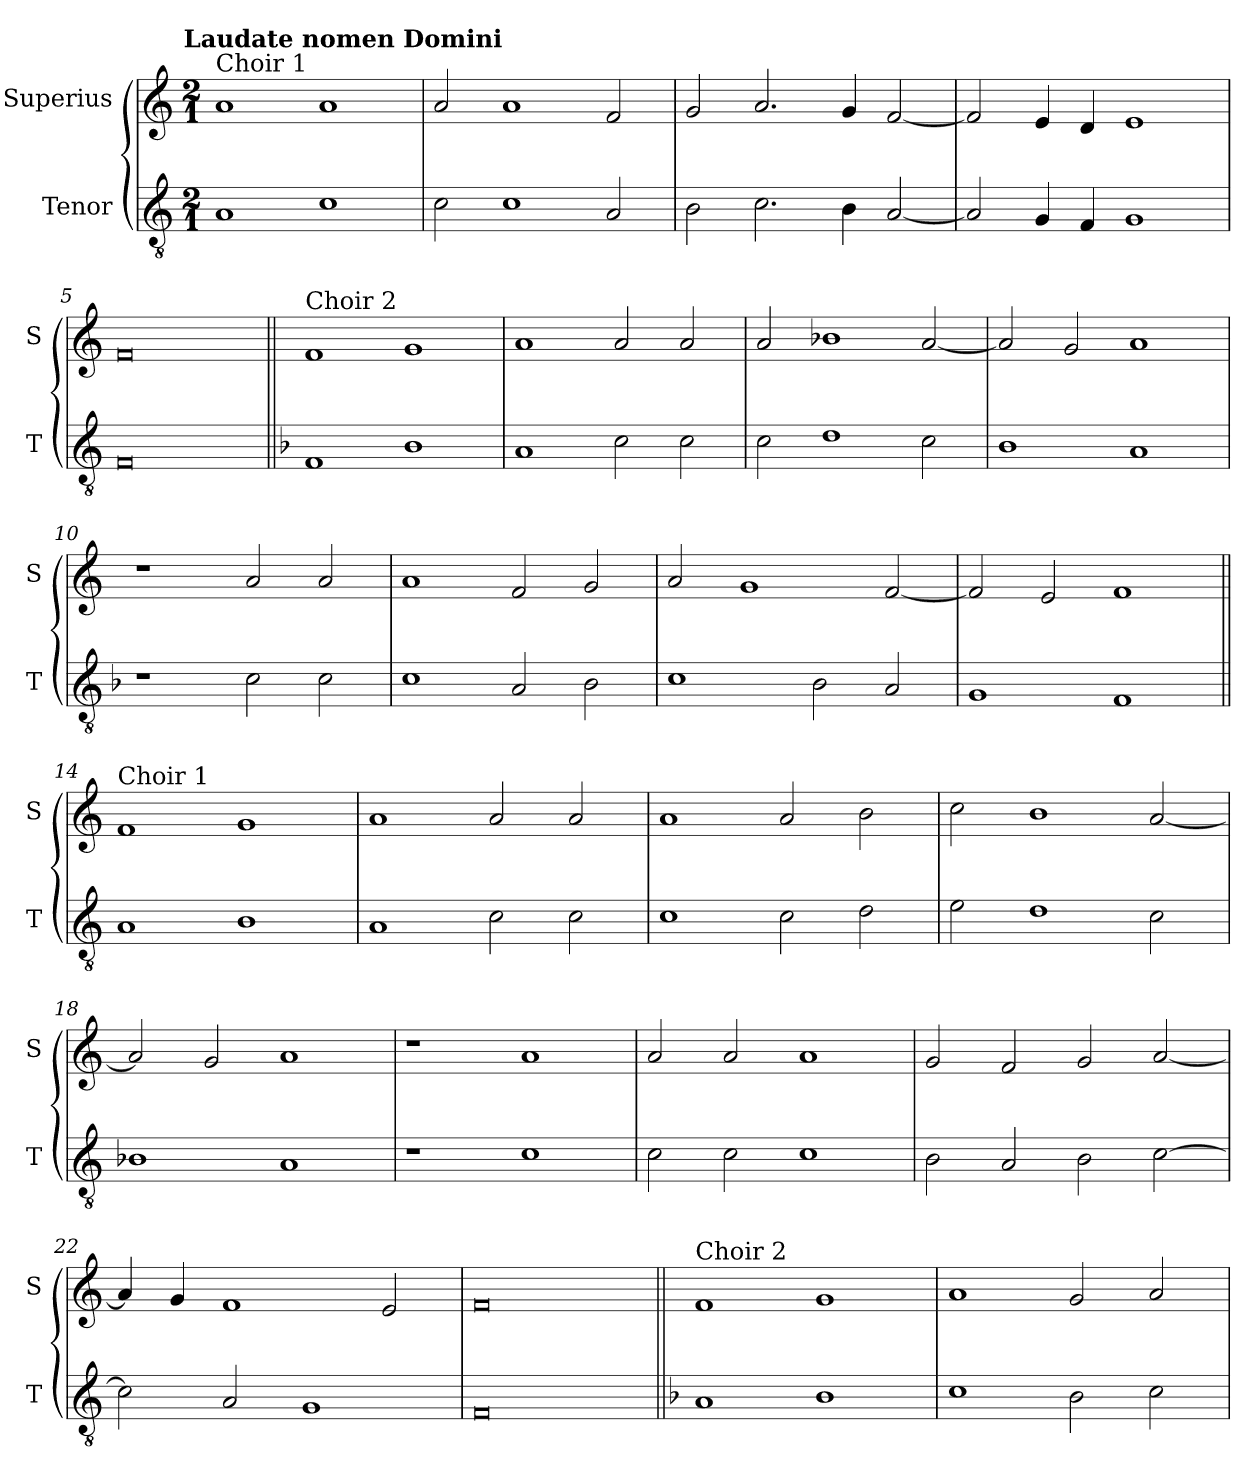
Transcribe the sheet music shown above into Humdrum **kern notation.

**kern	**kern
*part2	*part1
*staff2	*staff1
*I"Tenor	*I"Superius
*I'T	*I'S
*clefGv2	*clefG2
*k[]	*k[]
!!LO:TX:omd:t=Laudate nomen Domini
*M2/1	*M2/1
=1	=1
!	!LO:TX:a:t=Choir 1
1A	1a
1c	1a
=2	=2
2c\	2a/
1c	1a
2A/	2f/
=3	=3
2B\	2g/
2.c\	2.a/
4B\	4g/
[2A/	[2f/
=4	=4
2A/]	2f/]
4G/	4e/
4F/	4d/
1G	1e
=5	=5
0F	0f
=6||	=6||
*k[b-]	*
!	!LO:TX:a:t=Choir 2
1F	1f
1B-	1g
=7	=7
1A	1a
2c\	2a/
2c\	2a/
=8	=8
2c\	2a/
1d	1b-X
2c\	[2a/
=9	=9
1B-	2a/]
.	2g/
1A	1a
=10	=10
1r	1r
2c\	2a/
2c\	2a/
=11	=11
1c	1a
2A/	2f/
2B-\	2g/
=12	=12
1c	2a/
.	1g
2B-\	.
2A/	[2f/
=13	=13
1G	2f/]
.	2e/
1F	1f
=14||	=14||
*k[]	*
!	!LO:TX:a:t=Choir 1
1A	1f
1B	1g
=15	=15
1A	1a
2c\	2a/
2c\	2a/
=16	=16
1c	1a
2c\	2a/
2d\	2b\
=17	=17
2e\	2cc\
1d	1b
2c\	[2a/
=18	=18
1B-X	2a/]
.	2g/
1A	1a
=19	=19
1r	1r
1c	1a
=20	=20
2c\	2a/
2c\	2a/
1c	1a
=21	=21
2B\	2g/
2A/	2f/
2B\	2g/
[2c\	[2a/
=22	=22
2c\]	4a/]
.	4g/
2A/	1f
1G	.
.	2e/
=23	=23
0F	0f
=24||	=24||
*k[b-]	*
!	!LO:TX:a:t=Choir 2
1A	1f
1B-	1g
=25	=25
1c	1a
2B-\	2g/
2c\	2a/
=	=
*-	*-
